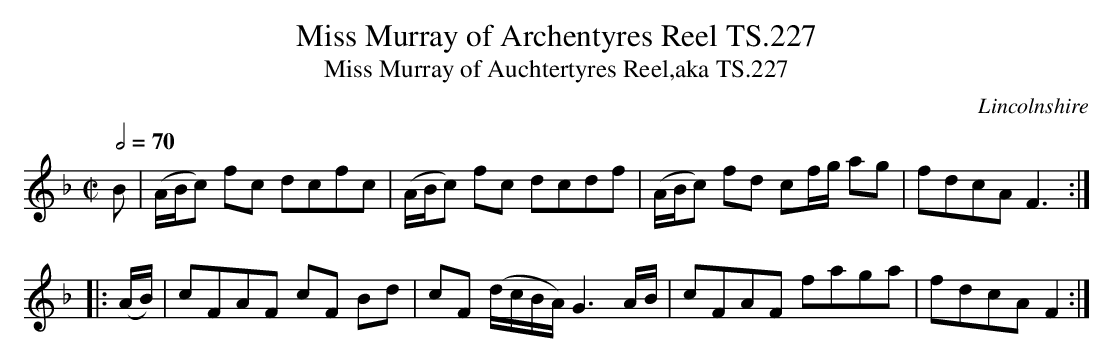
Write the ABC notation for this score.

X:1
T:Miss Murray of Archentyres Reel TS.227
T:Miss Murray of Auchtertyres Reel,aka TS.227
L:1/8
M:C|
O:Lincolnshire
Q:1/2=70
K:F
B|(A/B/c) fc dcfc|(A/B/c) fc dcdf|(A/B/c) fd cf/g/ ag|fdcAF3:|!
|:(A/B/)|cFAF cF Bd|cF (d/c/B/A/)G3A/B/|cFAF faga|fdcA F2:|]
